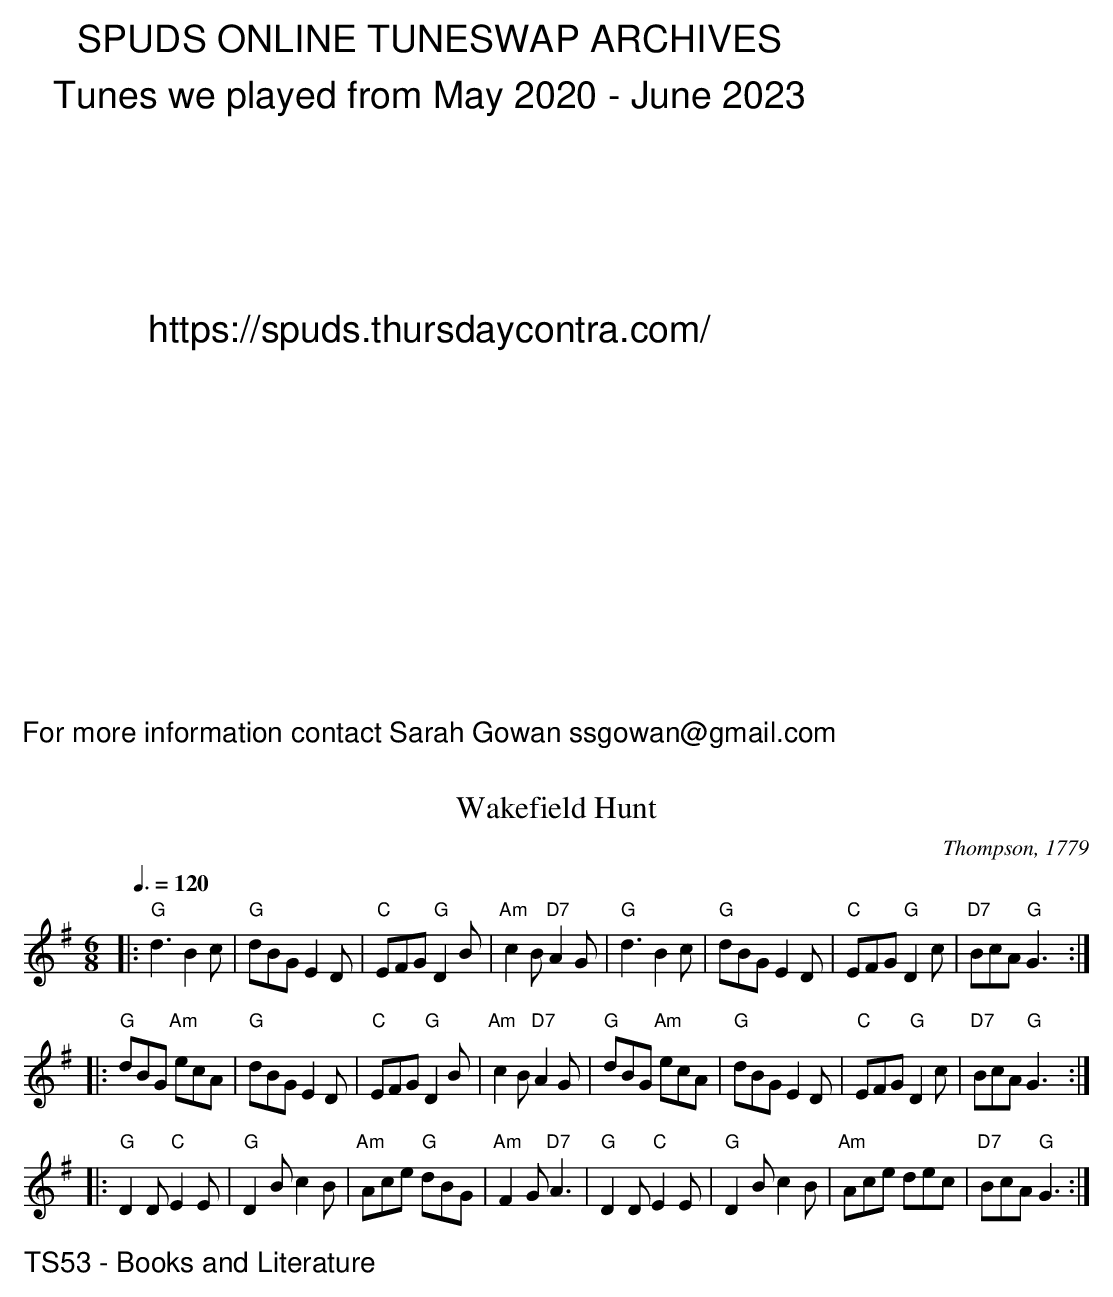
X:1
T:Wakefield Hunt
C:Thompson, 1779
Q:3/8=120
M:6/8
K:G
|: "G"d3 B2c | "G"dBG E2D | "C"EFG "G"D2B | "Am"c2B "D7"A2G |\
"G"d3 B2c | "G"dBG E2D | "C"EFG "G"D2c | "D7"BcA "G"G3 :|
|: "G"dBG "Am"ecA | "G"dBG E2D | "C"EFG "G"D2B | "Am"c2B "D7"A2G |\
"G"dBG "Am"ecA | "G"dBG E2D | "C"EFG "G"D2c | "D7"BcA "G"G3 :|
|: "G"D2D "C"E2E | "G"D2B c2B | "Am"Ace "G"dBG | "Am"F2G "D7"A3 |\
"G"D2D "C"E2E | "G"D2B c2B | "Am"Ace dec | "D7"BcA "G"G3 :|
